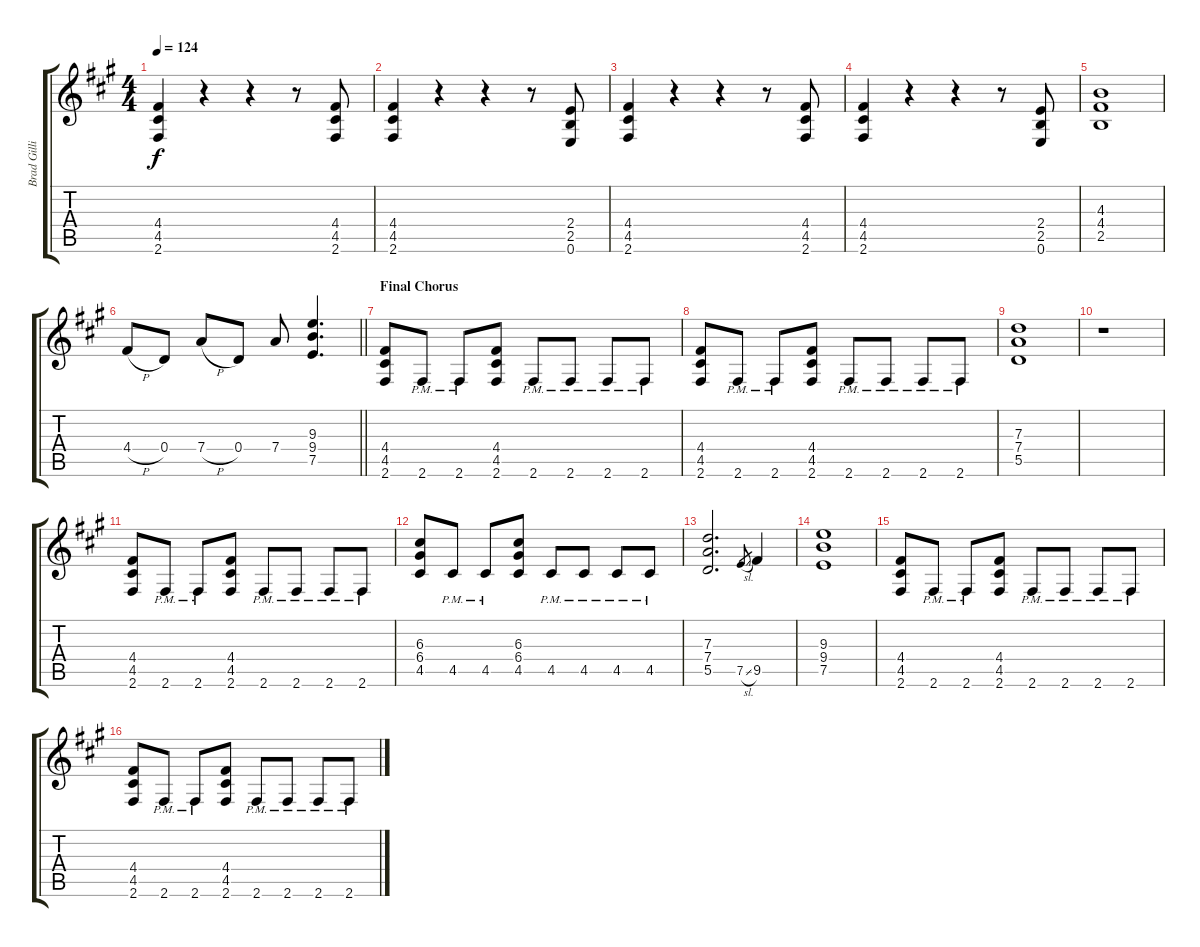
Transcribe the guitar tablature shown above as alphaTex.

\track ("Brad Gillis" "Brad Gilli") {instrument distortionguitar}
\staff {score tabs}
\tuning (E4 B3 G3 D3 A2 E2) {hide}
\ts (4 4)
\tempo 124
\clef g2
\ks a
(4.4 4.5 2.6).4{dy f} r.4 r.4 r.8 (4.4 4.5 2.6).8 |
(4.4 4.5 2.6).4 r.4 r.4 r.8 (2.4 2.5 0.6).8 |
(4.4 4.5 2.6).4 r.4 r.4 r.8 (4.4 4.5 2.6).8 |
(4.4 4.5 2.6).4 r.4 r.4 r.8 (2.4 2.5 0.6).8 |
(4.3 4.4 2.5).1 |
\barLineRight lightlight
4.4{h}.8 0.4.8 7.4{h}.8 0.4.8 7.4.8 (9.3 9.4 7.5).4{d} |
\section ("" "Final Chorus")
(4.4 4.5 2.6).8 2.6{pm}.8 2.6{pm}.8 (4.4 4.5 2.6).8 2.6{pm}.8 2.6{pm}.8 2.6{pm}.8 2.6{pm}.8 |
(4.4 4.5 2.6).8 2.6{pm}.8 2.6{pm}.8 (4.4 4.5 2.6).8 2.6{pm}.8 2.6{pm}.8 2.6{pm}.8 2.6{pm}.8 |
(7.3 7.4 5.5).1 |
r.1 |
(4.4 4.5 2.6).8 2.6{pm}.8 2.6{pm}.8 (4.4 4.5 2.6).8 2.6{pm}.8 2.6{pm}.8 2.6{pm}.8 2.6{pm}.8 |
(6.3 6.4 4.5).8 4.5{pm}.8 4.5{pm}.8 (6.3 6.4 4.5).8 4.5{pm}.8 4.5{pm}.8 4.5{pm}.8 4.5{pm}.8 |
(7.3 7.4 5.5).2{d} 7.5{sl}.8{gr} 9.5.4 |
(9.3 9.4 7.5).1 |
(4.4 4.5 2.6).8 2.6{pm}.8 2.6{pm}.8 (4.4 4.5 2.6).8 2.6{pm}.8 2.6{pm}.8 2.6{pm}.8 2.6{pm}.8 |
(4.4 4.5 2.6).8 2.6{pm}.8 2.6{pm}.8 (4.4 4.5 2.6).8 2.6{pm}.8 2.6{pm}.8 2.6{pm}.8 2.6{pm}.8
